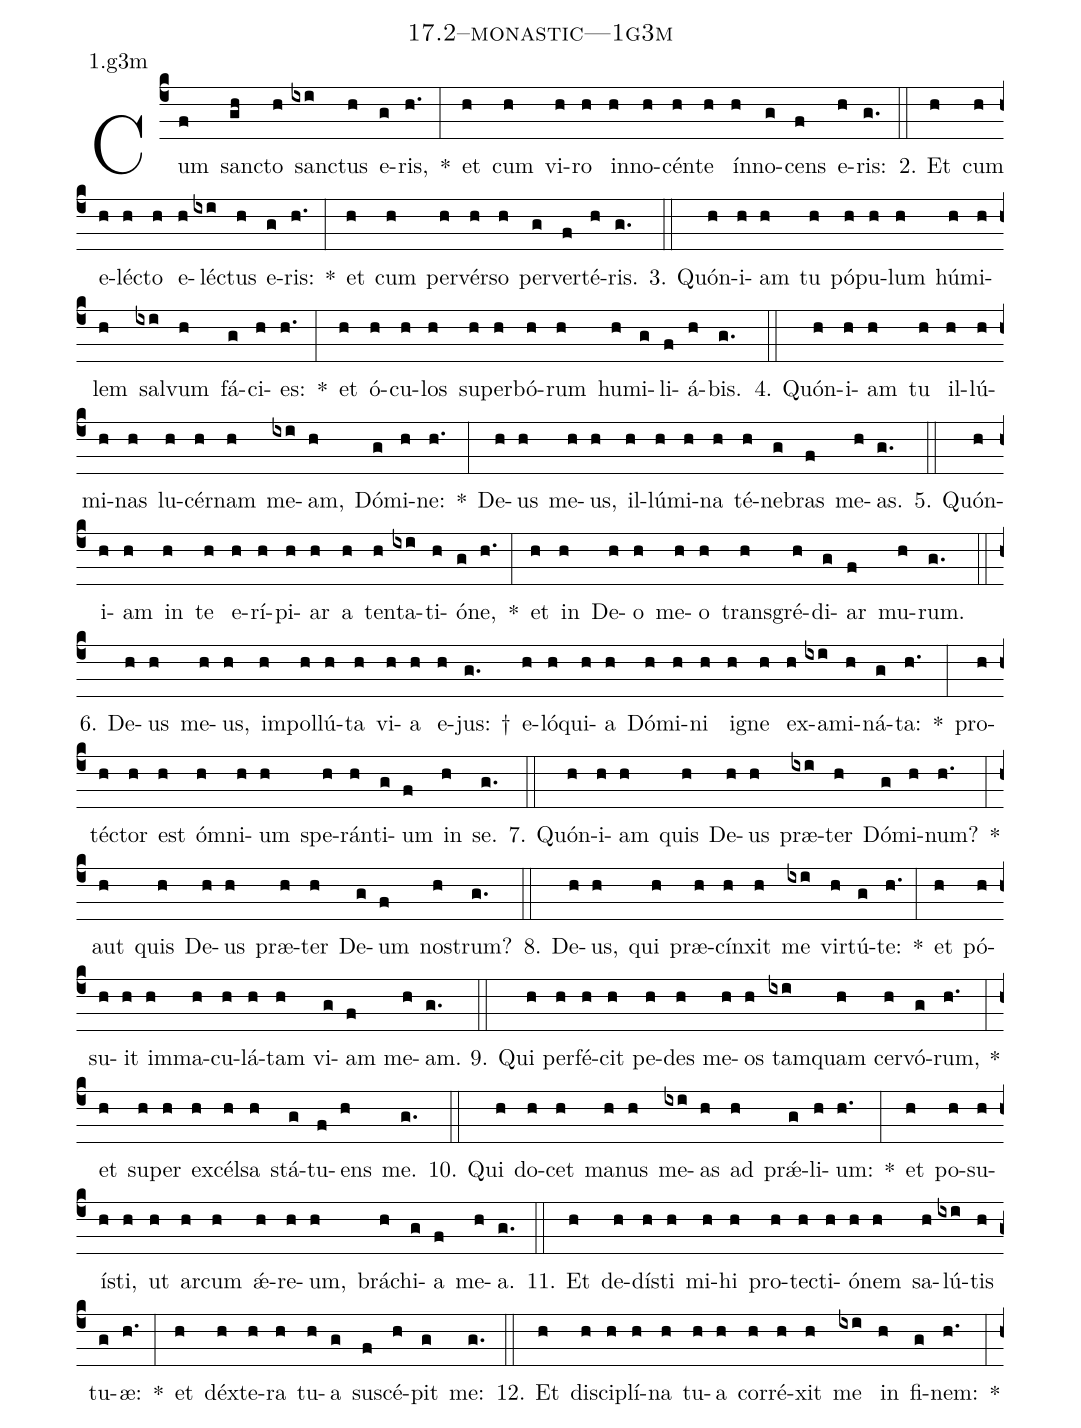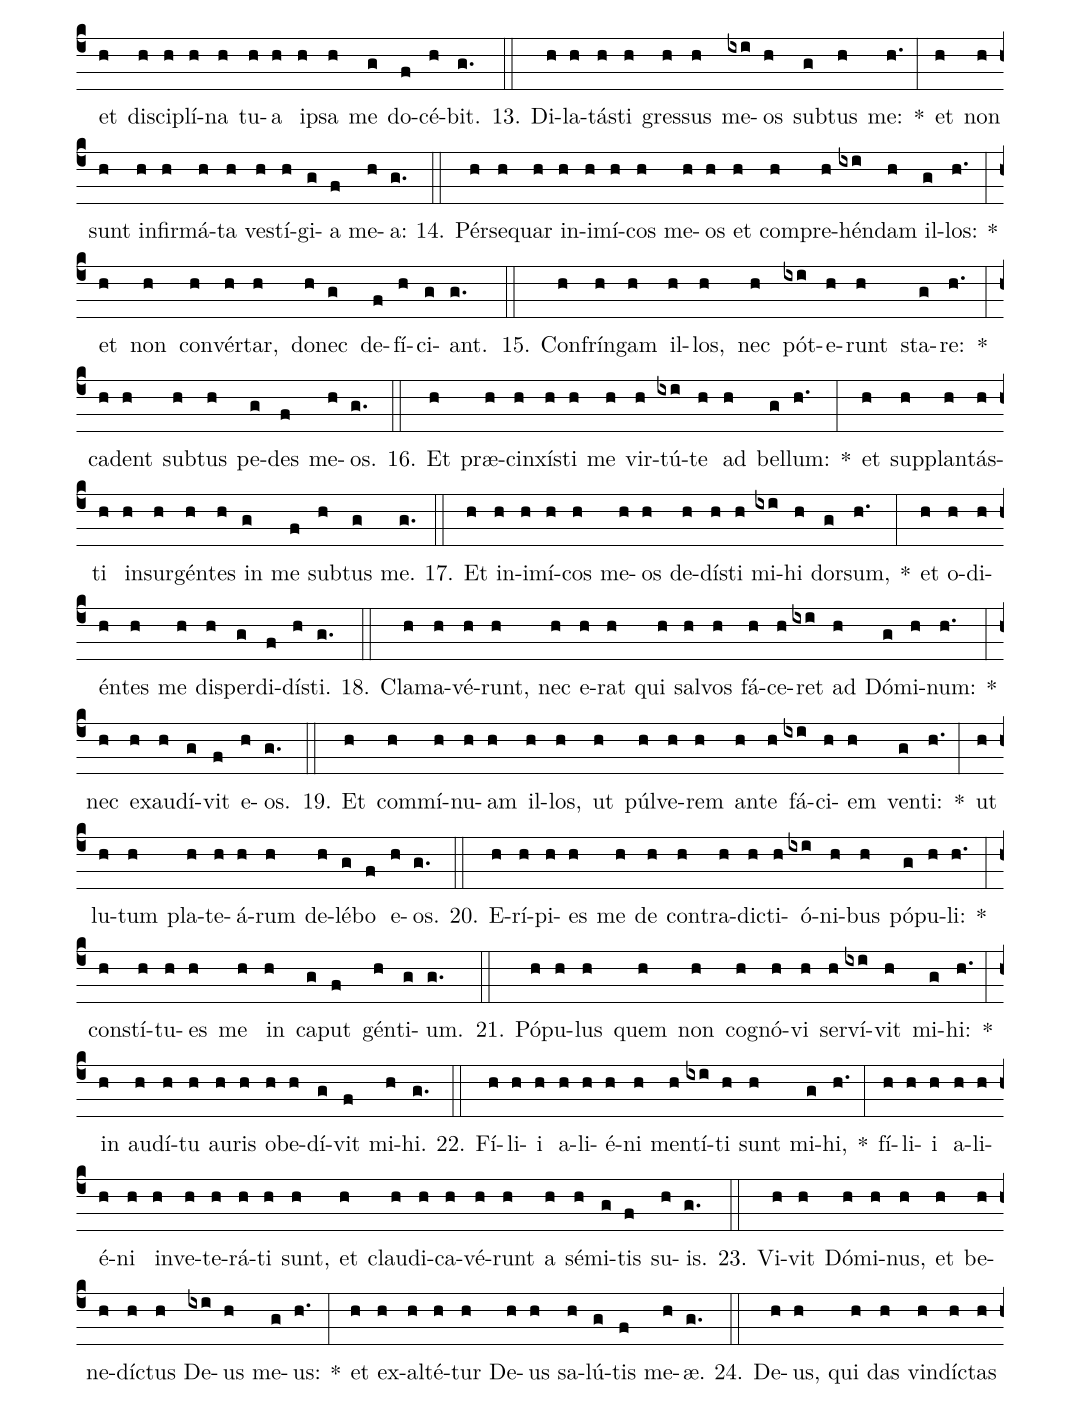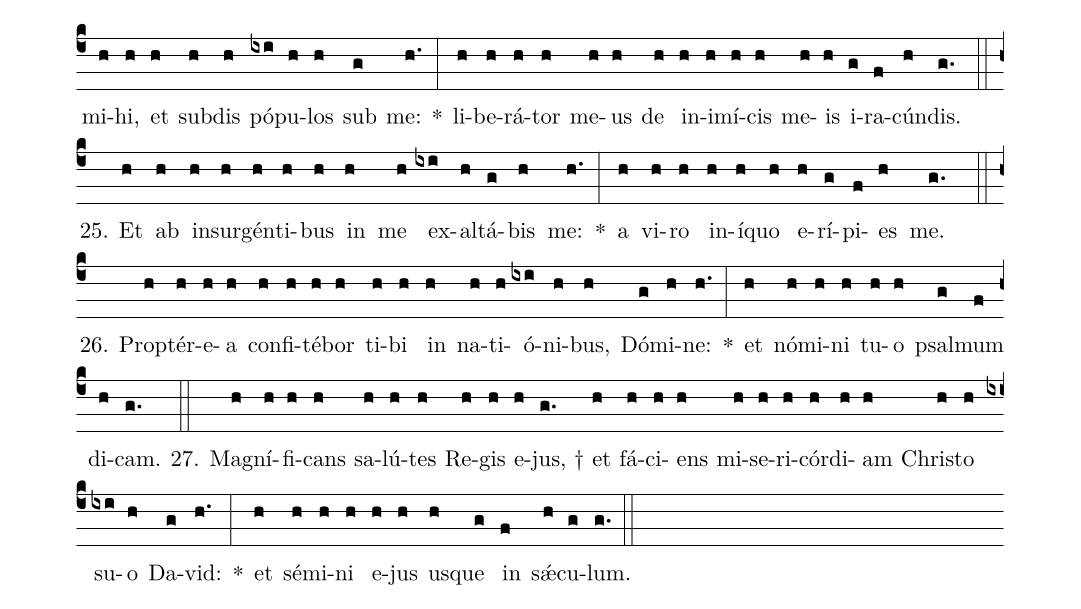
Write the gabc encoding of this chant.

name: 17.2--monastic---1g3m;
annotation: 1.g3m;
%%
(c4)Cum(f) sanc(gh)to(h) sanc(ixi)tus(h) e(g)ris,(h.) *(:) et(h) cum(h) vi(h)ro(h) in(h)no(h)cén(h)te(h) ín(h)no(g)cens(f) e(h)ris:(g.) (::)
2. Et(h) cum(h) e(h)léc(h)to(h) e(h)léc(ixi)tus(h) e(g)ris:(h.) *(:) et(h) cum(h) per(h)vér(h)so(h) per(g)ver(f)té(h)ris.(g.) (::)
3. Quón(h)i(h)am(h) tu(h) pó(h)pu(h)lum(h) hú(h)mi(h)lem(h) sal(ixi)vum(h) fá(g)ci(h)es:(h.) *(:) et(h) ó(h)cu(h)los(h) su(h)per(h)bó(h)rum(h) hu(h)mi(g)li(f)á(h)bis.(g.) (::)
4. Quón(h)i(h)am(h) tu(h) il(h)lú(h)mi(h)nas(h) lu(h)cér(h)nam(h) me(ixi)am,(h) Dó(g)mi(h)ne:(h.) *(:) De(h)us(h) me(h)us,(h) il(h)lú(h)mi(h)na(h) té(h)ne(g)bras(f) me(h)as.(g.) (::)
5. Quón(h)i(h)am(h) in(h) te(h) e(h)rí(h)pi(h)ar(h) a(h) ten(h)ta(ixi)ti(h)ó(g)ne,(h.) *(:) et(h) in(h) De(h)o(h) me(h)o(h) trans(h)gré(h)di(g)ar(f) mu(h)rum.(g.) (::)
6. De(h)us(h) me(h)us,(h) im(h)pol(h)lú(h)ta(h) vi(h)a(h) e(h)jus: †(g.) e(h)ló(h)qui(h)a(h) Dó(h)mi(h)ni(h) i(h)gne(h) ex(h)a(ixi)mi(h)ná(g)ta:(h.) *(:) pro(h)téc(h)tor(h) est(h) óm(h)ni(h)um(h) spe(h)rán(h)ti(g)um(f) in(h) se.(g.) (::)
7. Quón(h)i(h)am(h) quis(h) De(h)us(h) præ(ixi)ter(h) Dó(g)mi(h)num?(h.) *(:) aut(h) quis(h) De(h)us(h) præ(h)ter(h) De(g)um(f) nos(h)trum?(g.) (::)
8. De(h)us,(h) qui(h) præ(h)cín(h)xit(h) me(ixi) vir(h)tú(g)te:(h.) *(:) et(h) pó(h)su(h)it(h) im(h)ma(h)cu(h)lá(h)tam(h) vi(g)am(f) me(h)am.(g.) (::)
9. Qui(h) per(h)fé(h)cit(h) pe(h)des(h) me(h)os(h) tam(ixi)quam(h) cer(h)vó(g)rum,(h.) *(:) et(h) su(h)per(h) ex(h)cél(h)sa(h) stá(g)tu(f)ens(h) me.(g.) (::)
10. Qui(h) do(h)cet(h) ma(h)nus(h) me(ixi)as(h) ad(h) prǽ(g)li(h)um:(h.) *(:) et(h) po(h)su(h)ís(h)ti,(h) ut(h) ar(h)cum(h) ǽ(h)re(h)um,(h) brá(h)chi(g)a(f) me(h)a.(g.) (::)
11. Et(h) de(h)dís(h)ti(h) mi(h)hi(h) pro(h)tec(h)ti(h)ó(h)nem(h) sa(h)lú(ixi)tis(h) tu(g)æ:(h.) *(:) et(h) déx(h)te(h)ra(h) tu(h)a(g) su(f)scé(h)pit(g) me:(g.) (::)
12. Et(h) di(h)sci(h)plí(h)na(h) tu(h)a(h) cor(h)ré(h)xit(h) me(ixi) in(h) fi(g)nem:(h.) *(:) et(h) di(h)sci(h)plí(h)na(h) tu(h)a(h) ip(h)sa(h) me(g) do(f)cé(h)bit.(g.) (::)
13. Di(h)la(h)tás(h)ti(h) gres(h)sus(h) me(ixi)os(h) sub(g)tus(h) me:(h.) *(:) et(h) non(h) sunt(h) in(h)fir(h)má(h)ta(h) ves(h)tí(h)gi(g)a(f) me(h)a:(g.) (::)
14. Pér(h)se(h)quar(h) in(h)i(h)mí(h)cos(h) me(h)os(h) et(h) com(h)pre(h)hén(ixi)dam(h) il(g)los:(h.) *(:) et(h) non(h) con(h)vér(h)tar,(h) do(h)nec(g) de(f)fí(h)ci(g)ant.(g.) (::)
15. Con(h)frín(h)gam(h) il(h)los,(h) nec(h) pót(ixi)e(h)runt(h) sta(g)re:(h.) *(:) ca(h)dent(h) sub(h)tus(h) pe(g)des(f) me(h)os.(g.) (::)
16. Et(h) præ(h)cin(h)xís(h)ti(h) me(h) vir(h)tú(ixi)te(h) ad(h) bel(g)lum:(h.) *(:) et(h) sup(h)plan(h)tás(h)ti(h) in(h)sur(h)gén(h)tes(h) in(g) me(f) sub(h)tus(g) me.(g.) (::)
17. Et(h) in(h)i(h)mí(h)cos(h) me(h)os(h) de(h)dís(h)ti(h) mi(ixi)hi(h) dor(g)sum,(h.) *(:) et(h) o(h)di(h)én(h)tes(h) me(h) dis(h)per(g)di(f)dís(h)ti.(g.) (::)
18. Cla(h)ma(h)vé(h)runt,(h) nec(h) e(h)rat(h) qui(h) sal(h)vos(h) fá(h)ce(h)ret(ixi) ad(h) Dó(g)mi(h)num:(h.) *(:) nec(h) ex(h)au(h)dí(g)vit(f) e(h)os.(g.) (::)
19. Et(h) com(h)mí(h)nu(h)am(h) il(h)los,(h) ut(h) púl(h)ve(h)rem(h) an(h)te(h) fá(ixi)ci(h)em(h) ven(g)ti:(h.) *(:) ut(h) lu(h)tum(h) pla(h)te(h)á(h)rum(h) de(h)lé(g)bo(f) e(h)os.(g.) (::)
20. E(h)rí(h)pi(h)es(h) me(h) de(h) con(h)tra(h)dic(h)ti(h)ó(ixi)ni(h)bus(h) pó(g)pu(h)li:(h.) *(:) con(h)stí(h)tu(h)es(h) me(h) in(h) ca(g)put(f) gén(h)ti(g)um.(g.) (::)
21. Pó(h)pu(h)lus(h) quem(h) non(h) co(h)gnó(h)vi(h) ser(h)ví(ixi)vit(h) mi(g)hi:(h.) *(:) in(h) au(h)dí(h)tu(h) au(h)ris(h) ob(h)e(h)dí(g)vit(f) mi(h)hi.(g.) (::)
22. Fí(h)li(h)i(h) a(h)li(h)é(h)ni(h) men(h)tí(ixi)ti(h) sunt(h) mi(g)hi,(h.) *(:) fí(h)li(h)i(h) a(h)li(h)é(h)ni(h) in(h)ve(h)te(h)rá(h)ti(h) sunt,(h) et(h) clau(h)di(h)ca(h)vé(h)runt(h) a(h) sé(h)mi(g)tis(f) su(h)is.(g.) (::)
23. Vi(h)vit(h) Dó(h)mi(h)nus,(h) et(h) be(h)ne(h)díc(h)tus(h) De(ixi)us(h) me(g)us:(h.) *(:) et(h) ex(h)al(h)té(h)tur(h) De(h)us(h) sa(h)lú(g)tis(f) me(h)æ.(g.) (::)
24. De(h)us,(h) qui(h) das(h) vin(h)díc(h)tas(h) mi(h)hi,(h) et(h) sub(h)dis(h) pó(ixi)pu(h)los(h) sub(g) me:(h.) *(:) li(h)be(h)rá(h)tor(h) me(h)us(h) de(h) in(h)i(h)mí(h)cis(h) me(h)is(h) i(g)ra(f)cún(h)dis.(g.) (::)
25. Et(h) ab(h) in(h)sur(h)gén(h)ti(h)bus(h) in(h) me(h) ex(ixi)al(h)tá(g)bis(h) me:(h.) *(:) a(h) vi(h)ro(h) in(h)í(h)quo(h) e(h)rí(g)pi(f)es(h) me.(g.) (::)
26. Prop(h)tér(h)e(h)a(h) con(h)fi(h)té(h)bor(h) ti(h)bi(h) in(h) na(h)ti(h)ó(ixi)ni(h)bus,(h) Dó(g)mi(h)ne:(h.) *(:) et(h) nó(h)mi(h)ni(h) tu(h)o(h) psal(g)mum(f) di(h)cam.(g.) (::)
27. Ma(h)gní(h)fi(h)cans(h) sa(h)lú(h)tes(h) Re(h)gis(h) e(h)jus, †(g.) et(h) fá(h)ci(h)ens(h) mi(h)se(h)ri(h)cór(h)di(h)am(h) Chris(h)to(h) su(ixi)o(h) Da(g)vid:(h.) *(:) et(h) sé(h)mi(h)ni(h) e(h)jus(h) us(h)que(g) in(f) sǽ(h)cu(g)lum.(g.) (::)
